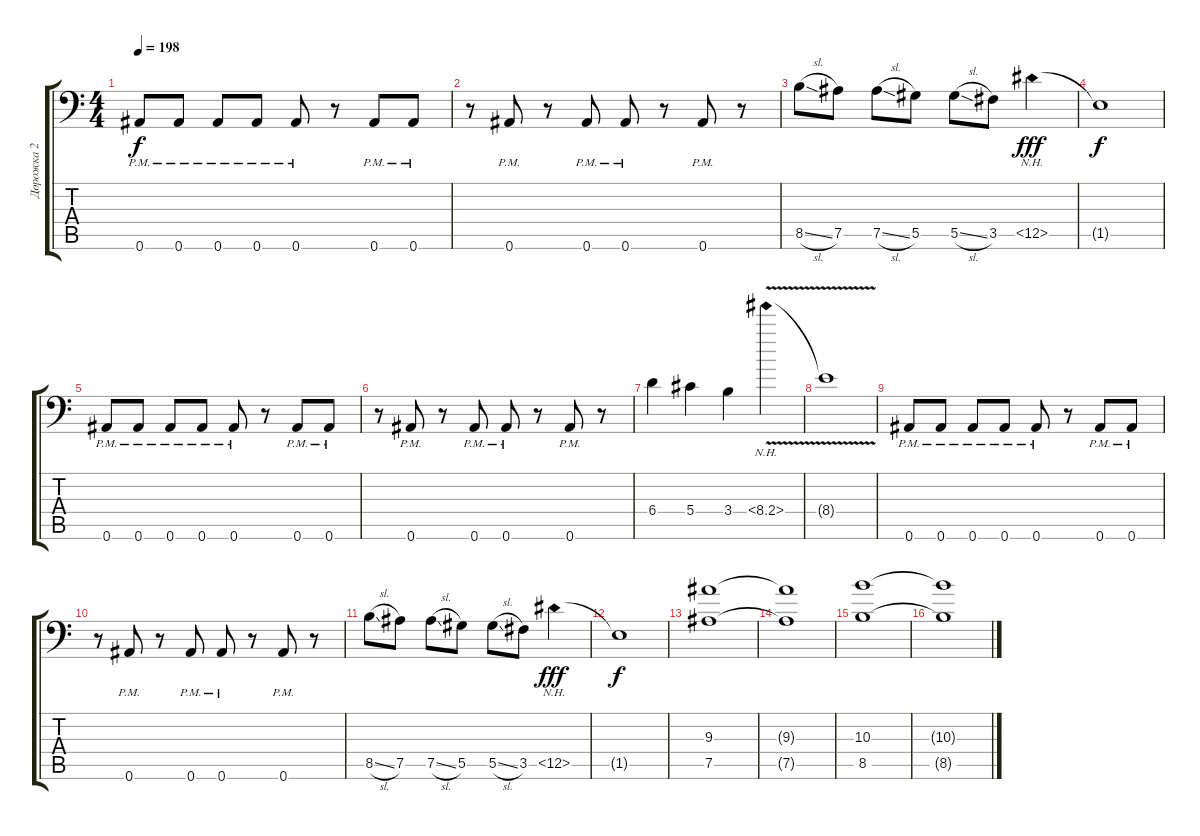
\track ("Дорожка 2" "Дорожка 2") {instrument distortionguitar}
\staff {score tabs}
\tuning (Bb3 F3 Db3 Ab2 Eb2 Bb1) {hide}
\ts (4 4)
\tempo 198
\clef f4
\ks c
0.6{pm}.8{dy f instrument distortionguitar} 0.6{pm}.8 0.6{pm}.8 0.6{pm}.8 0.6{pm}.8 r.8 0.6{pm}.8 0.6{pm}.8 |
r.8 0.6{pm}.8 r.8 0.6{pm}.8 0.6{pm}.8 r.8 0.6{pm}.8 r.8 |
8.5{sl}.8 7.5.8 7.5{sl}.8 5.5.8 5.5{sl}.8 3.5.8 1.5{nh}.4{dy fff instrument guitarharmonics} |
1.5{t}.1{dy f} |
0.6{pm}.8{instrument distortionguitar} 0.6{pm}.8 0.6{pm}.8 0.6{pm}.8 0.6{pm}.8 r.8 0.6{pm}.8 0.6{pm}.8 |
r.8 0.6{pm}.8 r.8 0.6{pm}.8 0.6{pm}.8 r.8 0.6{pm}.8 r.8 |
6.4.4 5.4.4 3.4.4 8.4{nh v}.4{instrument guitarharmonics} |
8.4{t}.1 |
0.6{pm}.8{instrument distortionguitar} 0.6{pm}.8 0.6{pm}.8 0.6{pm}.8 0.6{pm}.8 r.8 0.6{pm}.8 0.6{pm}.8 |
r.8 0.6{pm}.8 r.8 0.6{pm}.8 0.6{pm}.8 r.8 0.6{pm}.8 r.8 |
8.5{sl}.8 7.5.8 7.5{sl}.8 5.5.8 5.5{sl}.8 3.5.8 1.5{nh}.4{dy fff instrument guitarharmonics} |
1.5{t}.1{dy f} |
(9.3 7.5).1{instrument distortionguitar} |
(9.3{t} 7.5{t}).1 |
(10.3 8.5).1 |
(10.3{t} 8.5{t}).1
